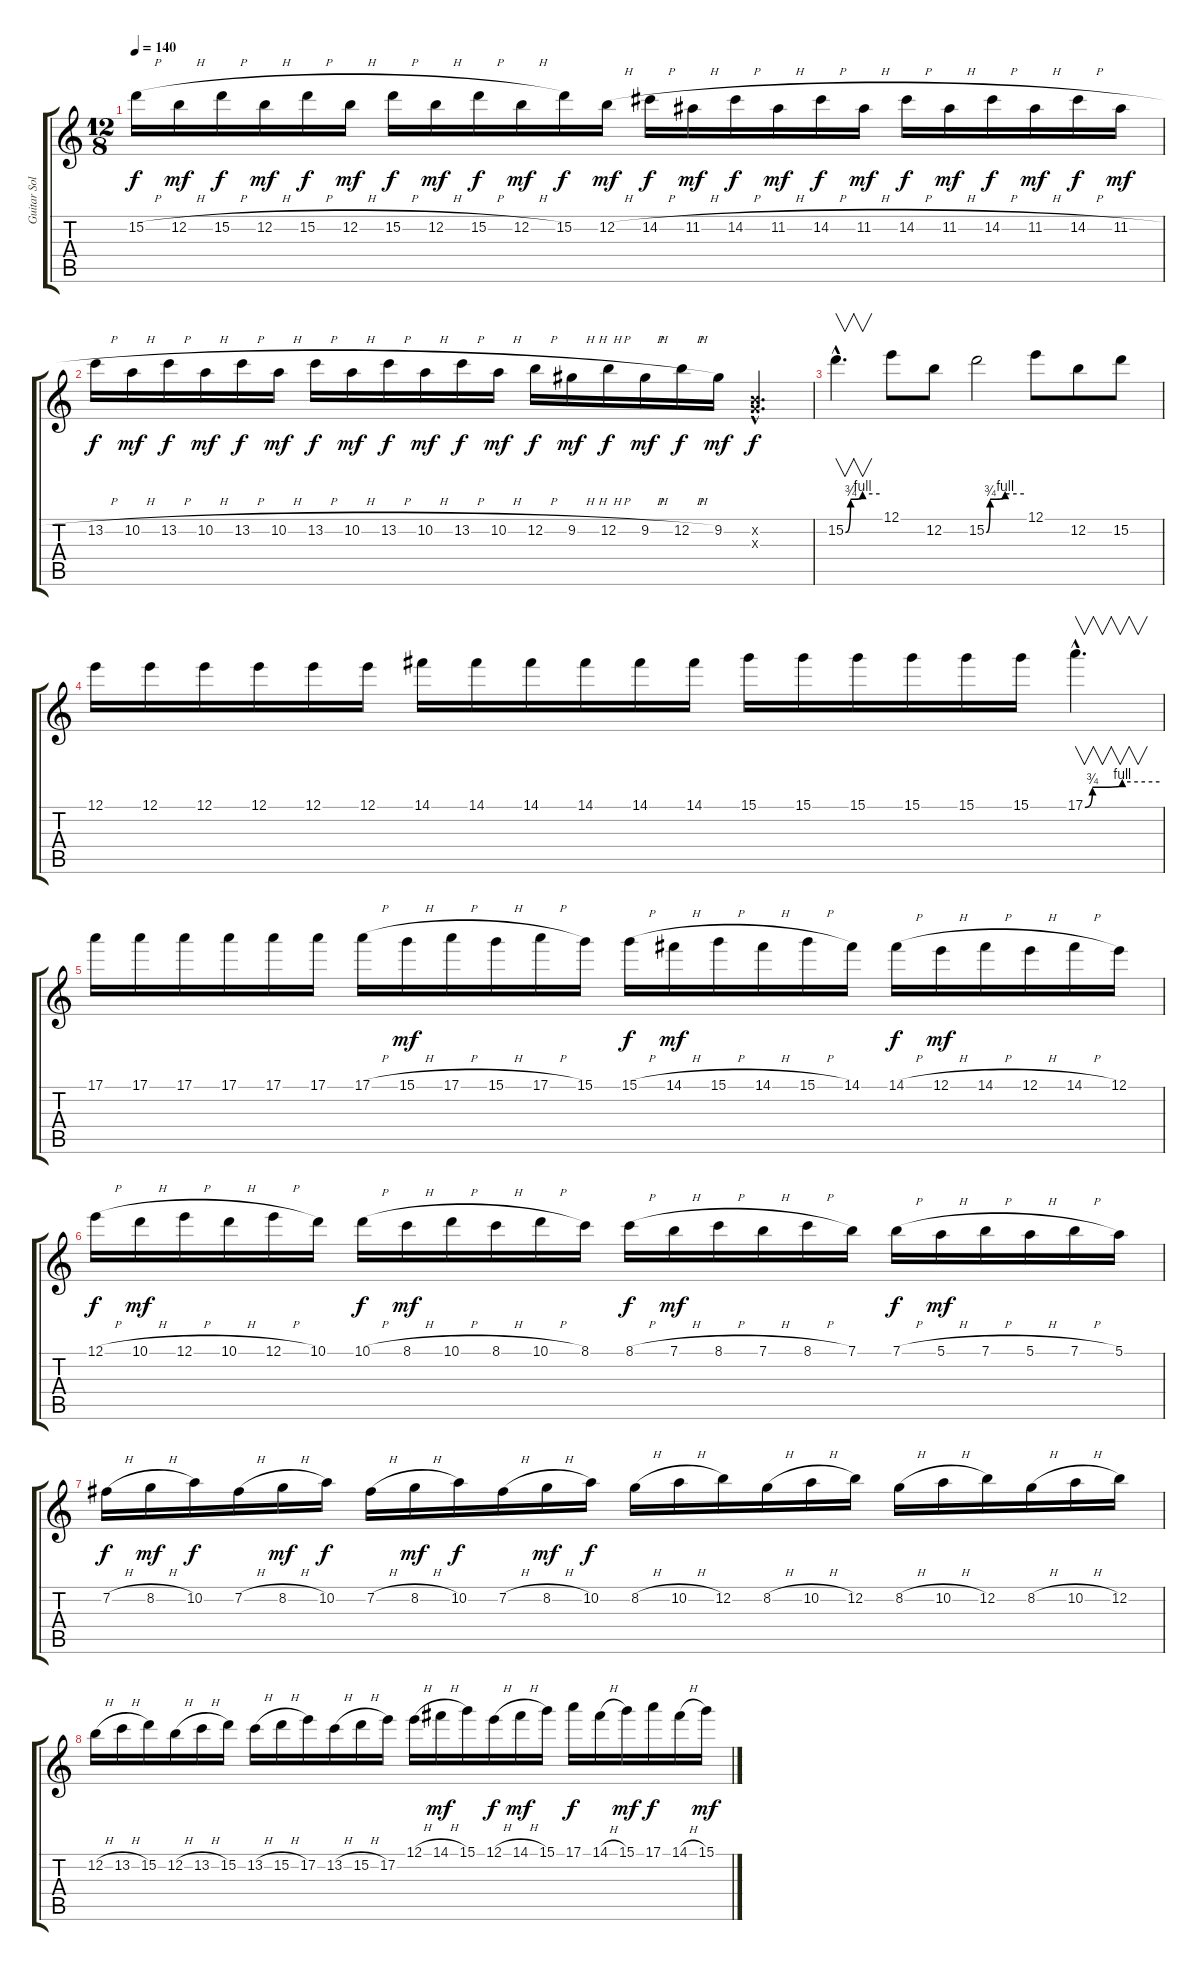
\track ("Guitar Solo" "Guitar Sol") {instrument distortionguitar}
\staff {score tabs}
\tuning (E4 B3 G3 D3 A2 E2) {hide}
\ts (12 8)
\tempo 140
\clef g2
\ks c
15.2{h}.16{dy f} 12.2{h}.16{dy mf} 15.2{h}.16{dy f} 12.2{h}.16{dy mf} 15.2{h}.16{dy f} 12.2{h}.16{dy mf} 15.2{h}.16{dy f} 12.2{h}.16{dy mf} 15.2{h}.16{dy f} 12.2{h}.16{dy mf} 15.2.16{dy f} 12.2{h}.16{dy mf} 14.2{h}.16{dy f} 11.2{h}.16{dy mf} 14.2{h}.16{dy f} 11.2{h}.16{dy mf} 14.2{h}.16{dy f} 11.2{h}.16{dy mf} 14.2{h}.16{dy f} 11.2{h}.16{dy mf} 14.2{h}.16{dy f} 11.2{h}.16{dy mf} 14.2{h}.16{dy f} 11.2{h}.16{dy mf} |
13.2{h}.16{dy f} 10.2{h}.16{dy mf} 13.2{h}.16{dy f} 10.2{h}.16{dy mf} 13.2{h}.16{dy f} 10.2{h}.16{dy mf} 13.2{h}.16{dy f} 10.2{h}.16{dy mf} 13.2{h}.16{dy f} 10.2{h}.16{dy mf} 13.2{h}.16{dy f} 10.2{h}.16{dy mf} 12.2{h}.16{dy f} 9.2{h}.16{dy mf} 12.2{h}.16{dy f} 9.2{h}.16{dy mf} 12.2{h}.16{dy f} 9.2.16{dy mf} (0.2{hac x} 0.3{hac x}).4{d dy f} |
15.2{be (custom 0 0 9 3 30 4 60 4) hac}.4{v d} 12.1.8 12.2.8 15.2{be (custom 0 0 6 3 30 4 60 4)}.2 12.1.8 12.2.8 15.2.8 |
12.1.16 12.1.16 12.1.16 12.1.16 12.1.16 12.1.16 14.1.16 14.1.16 14.1.16 14.1.16 14.1.16 14.1.16 15.1.16 15.1.16 15.1.16 15.1.16 15.1.16 15.1.16 17.1{be (custom 0 0 6 3 30 4 60 4) hac}.4{v d} |
17.1.16 17.1.16 17.1.16 17.1.16 17.1.16 17.1.16 17.1{h}.16 15.1{h}.16{dy mf} 17.1{h}.16 15.1{h}.16 17.1{h}.16 15.1.16 15.1{h}.16{dy f} 14.1{h}.16{dy mf} 15.1{h}.16 14.1{h}.16 15.1{h}.16 14.1.16 14.1{h}.16{dy f} 12.1{h}.16{dy mf} 14.1{h}.16 12.1{h}.16 14.1{h}.16 12.1.16 |
12.1{h}.16{dy f} 10.1{h}.16{dy mf} 12.1{h}.16 10.1{h}.16 12.1{h}.16 10.1.16 10.1{h}.16{dy f} 8.1{h}.16{dy mf} 10.1{h}.16 8.1{h}.16 10.1{h}.16 8.1.16 8.1{h}.16{dy f} 7.1{h}.16{dy mf} 8.1{h}.16 7.1{h}.16 8.1{h}.16 7.1.16 7.1{h}.16{dy f} 5.1{h}.16{dy mf} 7.1{h}.16 5.1{h}.16 7.1{h}.16 5.1.16 |
7.2{h}.16{dy f} 8.2{h}.16{dy mf} 10.2.16{dy f} 7.2{h}.16 8.2{h}.16{dy mf} 10.2.16{dy f} 7.2{h}.16 8.2{h}.16{dy mf} 10.2.16{dy f} 7.2{h}.16 8.2{h}.16{dy mf} 10.2.16{dy f} 8.2{h}.16 10.2{h}.16 12.2.16 8.2{h}.16 10.2{h}.16 12.2.16 8.2{h}.16 10.2{h}.16 12.2.16 8.2{h}.16 10.2{h}.16 12.2.16 |
12.2{h}.16 13.2{h}.16 15.2.16 12.2{h}.16 13.2{h}.16 15.2.16 13.2{h}.16 15.2{h}.16 17.2.16 13.2{h}.16 15.2{h}.16 17.2.16 12.1{h}.16 14.1{h}.16{dy mf} 15.1.16 12.1{h}.16{dy f} 14.1{h}.16{dy mf} 15.1.16 17.1.16{dy f} 14.1{h}.16 15.1.16{dy mf} 17.1.16{dy f} 14.1{h}.16 15.1.16{dy mf}
